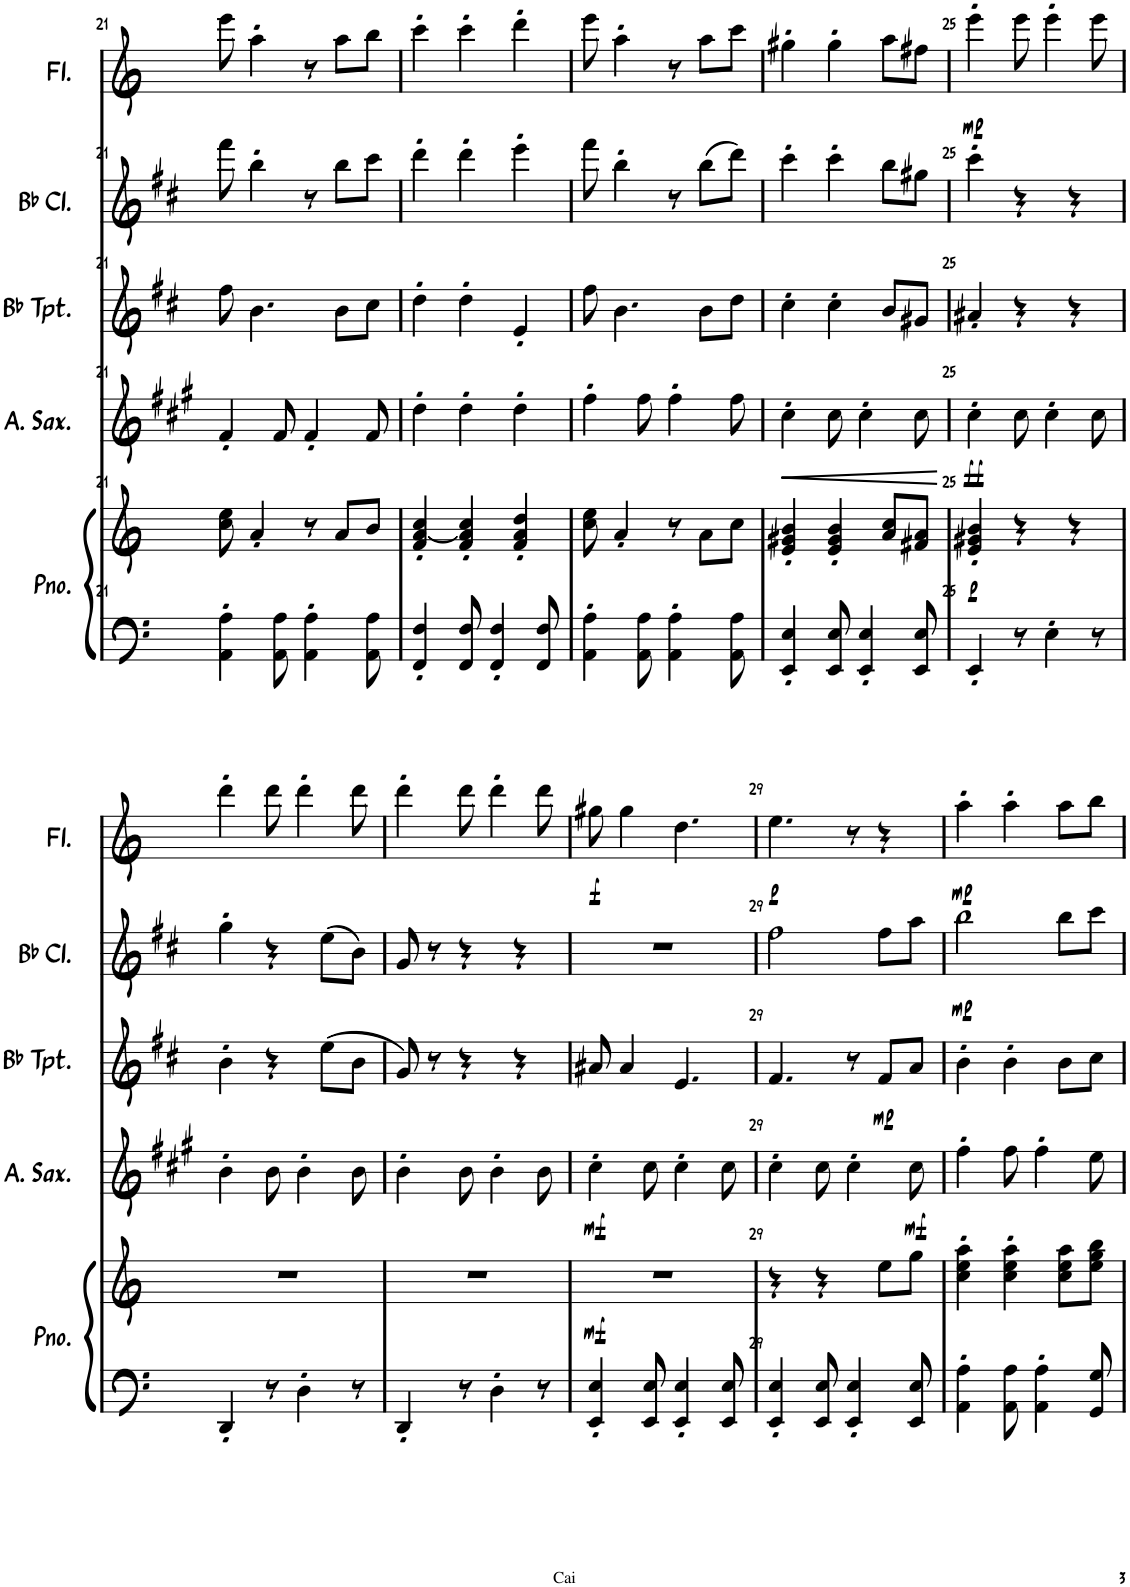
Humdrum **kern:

**kern	**kern	**dynam	**kern	**dynam	**kern	**dynam	**kern	**dynam	**kern	**dynam
*part5	*part5	*part5	*part4	*part4	*part3	*part3	*part2	*part2	*part1	*part1
*staff6	*staff5	*staff5/6	*staff4	*staff4	*staff3	*staff3	*staff2	*staff2	*staff1	*staff1
*I"钢琴	*	*	*I"中音萨克斯	*	*I"降B调小号	*	*I"降B调单簧管	*	*I"长笛	*
!!LO:PB:g=z
*clefF4	*clefG2	*	*clefG2	*	*clefG2	*	*clefG2	*	*clefG2	*
*	*	*	*Trd5c9	*	*Trd1c2	*	*Trd1c2	*	*	*
*k[]	*k[]	*	*k[f#c#g#]	*	*k[f#c#]	*	*k[f#c#]	*	*k[]	*
*M3/4	*M3/4	*	*M3/4	*	*M3/4	*	*M3/4	*	*M3/4	*
=21	=21	=21	=21	=21	=21	=21	=21	=21	=21	=21
4AA\' 4A\'	8cc\ 8ee\	.	4f#'/	.	8ff#\	.	8fff#\	.	8eee\	.
.	4a'/	.	.	.	4.b\	.	4bb'\	.	4aa'\	.
8AA\ 8A\	.	.	8f#/	.	.	.	.	.	.	.
4AA\' 4A\'	8r	.	4f#'/	.	.	.	8r	.	8r	.
.	8a/L	.	.	.	8b\L	.	8bb\L	.	8aa\L	.
8AA\ 8A\	8b/J	.	8f#/	.	8cc#\J	.	8ccc#\J	.	8bb\J	.
=22	=22	=22	=22	=22	=22	=22	=22	=22	=22	=22
4FF/' 4F/'	4f/' [4a/' 4cc/'	.	4dd'\	.	4dd'\	.	4ddd'\	.	4ccc'\	.
8FF/ 8F/	4f/' 4a/]' 4cc/'	.	4dd'\	.	4dd'\	.	4ddd'\	.	4ccc'\	.
4FF/' 4F/'	.	.	.	.	.	.	.	.	.	.
.	4f/' 4a/' 4dd/'	.	4dd'\	.	4e'/	.	4eee'\	.	4ddd'\	.
8FF/ 8F/	.	.	.	.	.	.	.	.	.	.
=23	=23	=23	=23	=23	=23	=23	=23	=23	=23	=23
4AA\' 4A\'	8cc\ 8ee\	.	4ff#'\	.	8ff#\	.	8fff#\	.	8eee\	.
.	4a'/	.	.	.	4.b\	.	4bb'\	.	4aa'\	.
8AA\ 8A\	.	.	8ff#\	.	.	.	.	.	.	.
4AA\' 4A\'	8r	.	4ff#'\	.	.	.	8r	.	8r	.
.	8a\L	.	.	.	8b\L	.	(8bb\L	.	8aa\L	.
8AA\ 8A\	8cc\J	.	8ff#\	.	8dd\J	.	8ddd\J)	.	8ccc\J	.
=24	=24	=24	=24	=24	=24	=24	=24	=24	=24	=24
!	!	!	!	!LO:HP:b	!	!	!	!	!	!
4EE/' 4E/'	4e/' 4g#X/' 4b/'	.	4cc#'\	<	4cc#'\	.	4ccc#'\	.	4gg#X'\	.
8EE/ 8E/	4e/' 4g#/' 4b/'	.	8cc#\	.	4cc#'\	.	4ccc#'\	.	4gg#'\	.
4EE/' 4E/'	.	.	4cc#'\	.	.	.	.	.	.	.
.	8a/ 8cc/L	.	.	.	8b/L	.	8bb\L	.	8aa\L	.
8EE/ 8E/	8f#X/ 8a/J	.	8cc#\	.	8g#X/J	.	8gg#X\J	.	8ff#X\J	.
.	.	.	.	[	.	.	.	.	.	.
=25	=25	=25	=25	=25	=25	=25	=25	=25	=25	=25
!	!	!LO:DY:a=2	!	!LO:DY:b	!	!	!	!	!	!LO:DY:b
4EE'/	4e/' 4g#X/' 4b/'	p	4cc#'\	ff	4a#X'/	.	4ccc#'\	.	4eee'\	mp
8r	4r	.	8cc#\	.	4r	.	4r	.	8eee\	.
4E'\	.	.	4cc#'\	.	.	.	.	.	4eee'\	.
.	4r	.	.	.	4r	.	4r	.	.	.
8r	.	.	8cc#\	.	.	.	.	.	8eee\	.
!!LO:LB:g=z
=26	=26	=26	=26	=26	=26	=26	=26	=26	=26	=26
4DD'/	2.r	.	4b'\	.	4b'\	.	4gg'\	.	4ddd'\	.
8r	.	.	8b\	.	4r	.	4r	.	8ddd\	.
4D'\	.	.	4b'\	.	.	.	.	.	4ddd'\	.
.	.	.	.	.	(8ee\L	.	(8ee\L	.	.	.
8r	.	.	8b\	.	8b\J	.	8b\J)	.	8ddd\	.
=27	=27	=27	=27	=27	=27	=27	=27	=27	=27	=27
4DD'/	2.r	.	4b'\	.	8g/)	.	8g/	.	4ddd'\	.
.	.	.	.	.	8r	.	8r	.	.	.
8r	.	.	8b\	.	4r	.	4r	.	8ddd\	.
4D'\	.	.	4b'\	.	.	.	.	.	4ddd'\	.
.	.	.	.	.	4r	.	4r	.	.	.
8r	.	.	8b\	.	.	.	.	.	8ddd\	.
=28	=28	=28	=28	=28	=28	=28	=28	=28	=28	=28
!	!	!LO:DY:a=2	!	!LO:DY:b	!	!	!	!	!	!LO:DY:b
4EE/' 4E/'	2.r	mf	4cc#'\	mf	8a#X/	.	2.r	.	8gg#X\	f
.	.	.	.	.	4a#/	.	.	.	4gg#\	.
8EE/ 8E/	.	.	8cc#\	.	.	.	.	.	.	.
4EE/' 4E/'	.	.	4cc#'\	.	4.e/	.	.	.	4.dd\	.
8EE/ 8E/	.	.	8cc#\	.	.	.	.	.	.	.
=29	=29	=29	=29	=29	=29	=29	=29	=29	=29	=29
!	!	!	!	!	!	!	!	!	!	!LO:DY:b
4EE/' 4E/'	4r	.	4cc#'\	.	4.f#/	.	2ff#\	.	4.ee\	p
8EE/ 8E/	4r	.	8cc#\	.	.	.	.	.	.	.
4EE/' 4E/'	.	.	4cc#'\	.	8r	.	.	.	8r	.
!	!	!	!	!	!	!LO:DY:b	!	!	!	!
.	8ee\L	.	.	.	8f#/L	mp	8ff#\L	.	4r	.
!	!	!	!	!LO:DY:b	!	!	!	!	!	!
8EE/ 8E/	8gg\J	.	8cc#\	mf	8a/J	.	8aa\J	.	.	.
=30	=30	=30	=30	=30	=30	=30	=30	=30	=30	=30
!	!	!	!	!	!	!	!	!LO:DY:b	!	!LO:DY:b
4AA\' 4A\'	4cc\' 4ee\' 4aa\'	.	4ff#'\	.	4b'\	.	2bb\	mp	4aa'\	mp
8AA\ 8A\	4cc\' 4ee\' 4aa\'	.	8ff#\	.	4b'\	.	.	.	4aa'\	.
4AA\' 4A\'	.	.	4ff#'\	.	.	.	.	.	.	.
.	8cc\ 8ee\ 8aa\L	.	.	.	8b\L	.	8bb\L	.	8aa\L	.
8GG/ 8G/	8ee\ 8gg\ 8bb\J	.	8ee\	.	8cc#\J	.	8ccc#\J	.	8bb\J	.
=	=	=	=	=	=	=	=	=	=	=
*-	*-	*-	*-	*-	*-	*-	*-	*-	*-	*-
